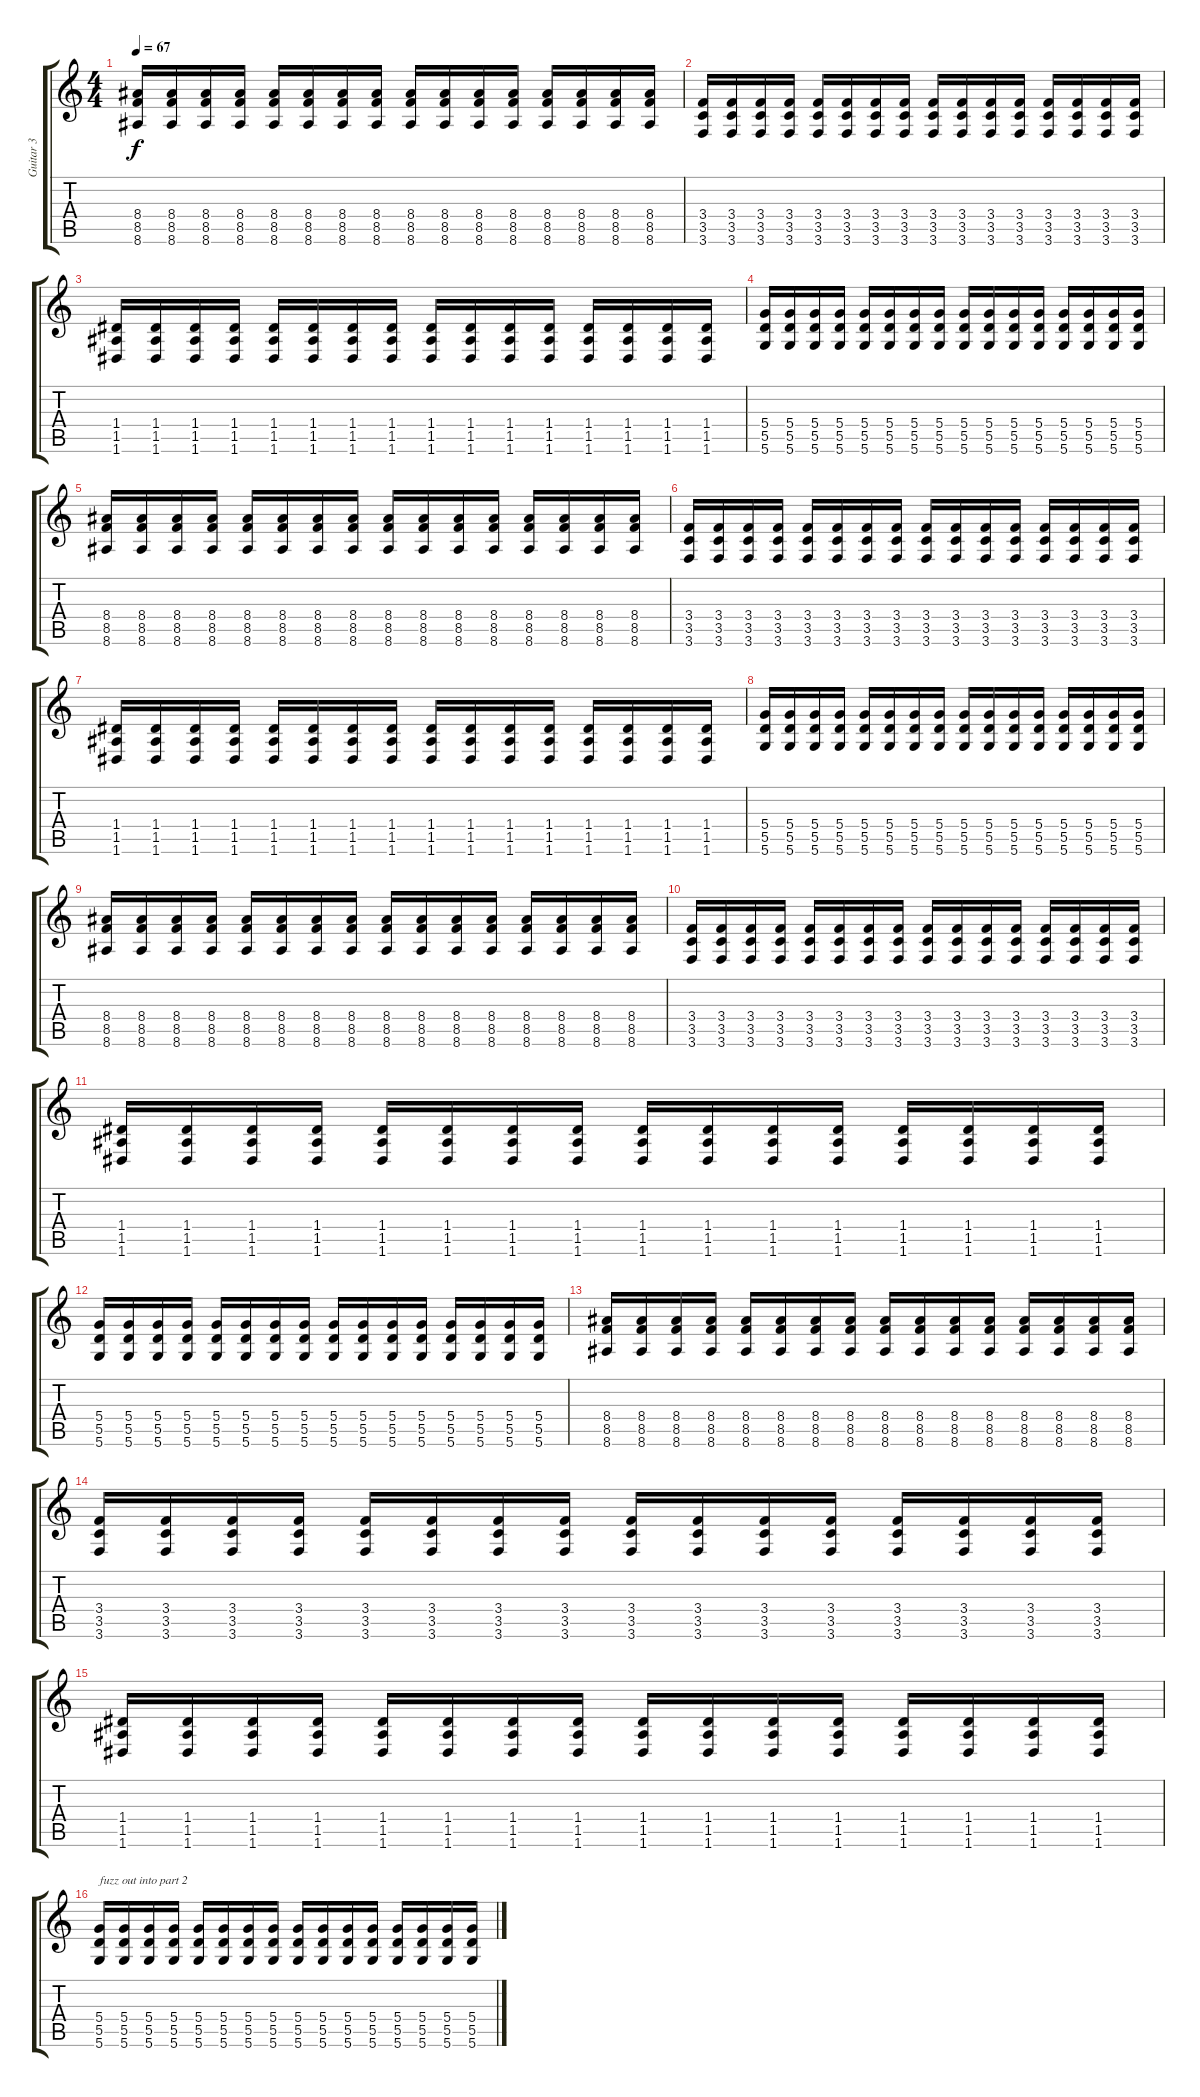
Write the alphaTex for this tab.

\track ("Guitar 3" "Guitar 3") {instrument distortionguitar}
\staff {score tabs}
\tuning (E4 B3 G3 D3 A2 D2) {hide}
\ts (4 4)
\tempo 67
\clef g2
\ks c
(8.4 8.5 8.6).16{dy f} (8.4 8.5 8.6).16 (8.4 8.5 8.6).16 (8.4 8.5 8.6).16 (8.4 8.5 8.6).16 (8.4 8.5 8.6).16 (8.4 8.5 8.6).16 (8.4 8.5 8.6).16 (8.4 8.5 8.6).16 (8.4 8.5 8.6).16 (8.4 8.5 8.6).16 (8.4 8.5 8.6).16 (8.4 8.5 8.6).16 (8.4 8.5 8.6).16 (8.4 8.5 8.6).16 (8.4 8.5 8.6).16 |
(3.4 3.5 3.6).16 (3.4 3.5 3.6).16 (3.4 3.5 3.6).16 (3.4 3.5 3.6).16 (3.4 3.5 3.6).16 (3.4 3.5 3.6).16 (3.4 3.5 3.6).16 (3.4 3.5 3.6).16 (3.4 3.5 3.6).16 (3.4 3.5 3.6).16 (3.4 3.5 3.6).16 (3.4 3.5 3.6).16 (3.4 3.5 3.6).16 (3.4 3.5 3.6).16 (3.4 3.5 3.6).16 (3.4 3.5 3.6).16 |
(1.4 1.5 1.6).16 (1.4 1.5 1.6).16 (1.4 1.5 1.6).16 (1.4 1.5 1.6).16 (1.4 1.5 1.6).16 (1.4 1.5 1.6).16 (1.4 1.5 1.6).16 (1.4 1.5 1.6).16 (1.4 1.5 1.6).16 (1.4 1.5 1.6).16 (1.4 1.5 1.6).16 (1.4 1.5 1.6).16 (1.4 1.5 1.6).16 (1.4 1.5 1.6).16 (1.4 1.5 1.6).16 (1.4 1.5 1.6).16 |
(5.4 5.5 5.6).16 (5.4 5.5 5.6).16 (5.4 5.5 5.6).16 (5.4 5.5 5.6).16 (5.4 5.5 5.6).16 (5.4 5.5 5.6).16 (5.4 5.5 5.6).16 (5.4 5.5 5.6).16 (5.4 5.5 5.6).16 (5.4 5.5 5.6).16 (5.4 5.5 5.6).16 (5.4 5.5 5.6).16 (5.4 5.5 5.6).16 (5.4 5.5 5.6).16 (5.4 5.5 5.6).16 (5.4 5.5 5.6).16 |
(8.4 8.5 8.6).16 (8.4 8.5 8.6).16 (8.4 8.5 8.6).16 (8.4 8.5 8.6).16 (8.4 8.5 8.6).16 (8.4 8.5 8.6).16 (8.4 8.5 8.6).16 (8.4 8.5 8.6).16 (8.4 8.5 8.6).16 (8.4 8.5 8.6).16 (8.4 8.5 8.6).16 (8.4 8.5 8.6).16 (8.4 8.5 8.6).16 (8.4 8.5 8.6).16 (8.4 8.5 8.6).16 (8.4 8.5 8.6).16 |
(3.4 3.5 3.6).16 (3.4 3.5 3.6).16 (3.4 3.5 3.6).16 (3.4 3.5 3.6).16 (3.4 3.5 3.6).16 (3.4 3.5 3.6).16 (3.4 3.5 3.6).16 (3.4 3.5 3.6).16 (3.4 3.5 3.6).16 (3.4 3.5 3.6).16 (3.4 3.5 3.6).16 (3.4 3.5 3.6).16 (3.4 3.5 3.6).16 (3.4 3.5 3.6).16 (3.4 3.5 3.6).16 (3.4 3.5 3.6).16 |
(1.4 1.5 1.6).16 (1.4 1.5 1.6).16 (1.4 1.5 1.6).16 (1.4 1.5 1.6).16 (1.4 1.5 1.6).16 (1.4 1.5 1.6).16 (1.4 1.5 1.6).16 (1.4 1.5 1.6).16 (1.4 1.5 1.6).16 (1.4 1.5 1.6).16 (1.4 1.5 1.6).16 (1.4 1.5 1.6).16 (1.4 1.5 1.6).16 (1.4 1.5 1.6).16 (1.4 1.5 1.6).16 (1.4 1.5 1.6).16 |
(5.4 5.5 5.6).16 (5.4 5.5 5.6).16 (5.4 5.5 5.6).16 (5.4 5.5 5.6).16 (5.4 5.5 5.6).16 (5.4 5.5 5.6).16 (5.4 5.5 5.6).16 (5.4 5.5 5.6).16 (5.4 5.5 5.6).16 (5.4 5.5 5.6).16 (5.4 5.5 5.6).16 (5.4 5.5 5.6).16 (5.4 5.5 5.6).16 (5.4 5.5 5.6).16 (5.4 5.5 5.6).16 (5.4 5.5 5.6).16 |
(8.4 8.5 8.6).16 (8.4 8.5 8.6).16 (8.4 8.5 8.6).16 (8.4 8.5 8.6).16 (8.4 8.5 8.6).16 (8.4 8.5 8.6).16 (8.4 8.5 8.6).16 (8.4 8.5 8.6).16 (8.4 8.5 8.6).16 (8.4 8.5 8.6).16 (8.4 8.5 8.6).16 (8.4 8.5 8.6).16 (8.4 8.5 8.6).16 (8.4 8.5 8.6).16 (8.4 8.5 8.6).16 (8.4 8.5 8.6).16 |
(3.4 3.5 3.6).16 (3.4 3.5 3.6).16 (3.4 3.5 3.6).16 (3.4 3.5 3.6).16 (3.4 3.5 3.6).16 (3.4 3.5 3.6).16 (3.4 3.5 3.6).16 (3.4 3.5 3.6).16 (3.4 3.5 3.6).16 (3.4 3.5 3.6).16 (3.4 3.5 3.6).16 (3.4 3.5 3.6).16 (3.4 3.5 3.6).16 (3.4 3.5 3.6).16 (3.4 3.5 3.6).16 (3.4 3.5 3.6).16 |
(1.4 1.5 1.6).16 (1.4 1.5 1.6).16 (1.4 1.5 1.6).16 (1.4 1.5 1.6).16 (1.4 1.5 1.6).16 (1.4 1.5 1.6).16 (1.4 1.5 1.6).16 (1.4 1.5 1.6).16 (1.4 1.5 1.6).16 (1.4 1.5 1.6).16 (1.4 1.5 1.6).16 (1.4 1.5 1.6).16 (1.4 1.5 1.6).16 (1.4 1.5 1.6).16 (1.4 1.5 1.6).16 (1.4 1.5 1.6).16 |
(5.4 5.5 5.6).16 (5.4 5.5 5.6).16 (5.4 5.5 5.6).16 (5.4 5.5 5.6).16 (5.4 5.5 5.6).16 (5.4 5.5 5.6).16 (5.4 5.5 5.6).16 (5.4 5.5 5.6).16 (5.4 5.5 5.6).16 (5.4 5.5 5.6).16 (5.4 5.5 5.6).16 (5.4 5.5 5.6).16 (5.4 5.5 5.6).16 (5.4 5.5 5.6).16 (5.4 5.5 5.6).16 (5.4 5.5 5.6).16 |
(8.4 8.5 8.6).16 (8.4 8.5 8.6).16 (8.4 8.5 8.6).16 (8.4 8.5 8.6).16 (8.4 8.5 8.6).16 (8.4 8.5 8.6).16 (8.4 8.5 8.6).16 (8.4 8.5 8.6).16 (8.4 8.5 8.6).16 (8.4 8.5 8.6).16 (8.4 8.5 8.6).16 (8.4 8.5 8.6).16 (8.4 8.5 8.6).16 (8.4 8.5 8.6).16 (8.4 8.5 8.6).16 (8.4 8.5 8.6).16 |
(3.4 3.5 3.6).16 (3.4 3.5 3.6).16 (3.4 3.5 3.6).16 (3.4 3.5 3.6).16 (3.4 3.5 3.6).16 (3.4 3.5 3.6).16 (3.4 3.5 3.6).16 (3.4 3.5 3.6).16 (3.4 3.5 3.6).16 (3.4 3.5 3.6).16 (3.4 3.5 3.6).16 (3.4 3.5 3.6).16 (3.4 3.5 3.6).16 (3.4 3.5 3.6).16 (3.4 3.5 3.6).16 (3.4 3.5 3.6).16 |
(1.4 1.5 1.6).16 (1.4 1.5 1.6).16 (1.4 1.5 1.6).16 (1.4 1.5 1.6).16 (1.4 1.5 1.6).16 (1.4 1.5 1.6).16 (1.4 1.5 1.6).16 (1.4 1.5 1.6).16 (1.4 1.5 1.6).16 (1.4 1.5 1.6).16 (1.4 1.5 1.6).16 (1.4 1.5 1.6).16 (1.4 1.5 1.6).16 (1.4 1.5 1.6).16 (1.4 1.5 1.6).16 (1.4 1.5 1.6).16 |
(5.4 5.5 5.6).16{txt "fuzz out into part 2"} (5.4 5.5 5.6).16 (5.4 5.5 5.6).16 (5.4 5.5 5.6).16 (5.4 5.5 5.6).16 (5.4 5.5 5.6).16 (5.4 5.5 5.6).16 (5.4 5.5 5.6).16 (5.4 5.5 5.6).16 (5.4 5.5 5.6).16 (5.4 5.5 5.6).16 (5.4 5.5 5.6).16 (5.4 5.5 5.6).16 (5.4 5.5 5.6).16 (5.4 5.5 5.6).16 (5.4 5.5 5.6).16
